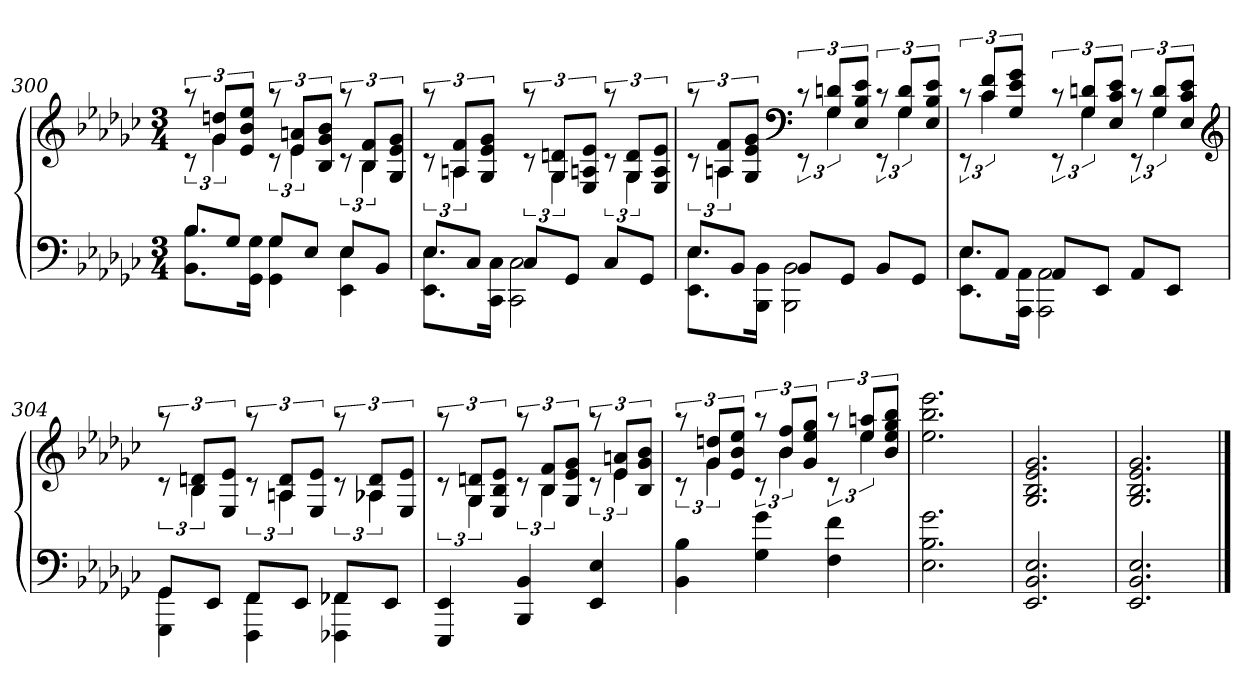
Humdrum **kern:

**kern	**kern
*part1	*part1
*staff2	*staff1
*clefF4	*clefG2
*k[b-e-a-d-g-c-]	*k[b-e-a-d-g-c-]
*M3/4	*M3/4
=300	=300
*^	*^
8B-L	8.BB- 8.B-L	12raa	12rc
.	.	12g- 12ddnL	6g-
8G-J	.	.	.
.	.	12e- 12b- 12ee-J	.
.	16GG- 16G-Jk	.	.
8G-L	4GG- 4G-	12raa	12rc
.	.	12e- 12anL	6e-
8E-J	.	.	.
.	.	12B- 12g- 12b-J	.
8E-L	4EE- 4E-	12raa	12rc
.	.	12B- 12fL	6B-
8BB-J	.	.	.
.	.	12G- 12e- 12g-J	.
=301	=301	=301	=301
8E-L	8.EE- 8.E-L	12raa	12rc
.	.	12An 12fL	6A
8C-J	.	.	.
.	.	12G- 12e- 12g-J	.
.	16CC- 16C-Jk	.	.
8C-L	2CC- 2C-	12raa	12rc
.	.	12G- 12dnL	6G-
8GG-J	.	.	.
.	.	12E- 12An 12e-J	.
8C-L	.	12raa	12rc
.	.	12G- 12dL	6G-
8GG-J	.	.	.
.	.	12E- 12A 12e-J	.
=302	=302	=302	=302
8E-L	8.EE- 8.E-L	12raa	12rc
.	.	12An 12fL	6A
8BB-J	.	.	.
.	.	12G- 12e- 12g-J	.
.	16BBB- 16BB-Jk	.	.
*	*	*clefF4	*
8BB-L	2BBB- 2BB-	12rc	12rEE
.	.	12G- 12dnL	6G-
8GG-J	.	.	.
.	.	12E- 12B- 12e-J	.
8BB-L	.	12rc	12rEE
.	.	12G- 12dL	6G-
8GG-J	.	.	.
.	.	12E- 12B- 12e-J	.
=303	=303	=303	=303
8E-L	8.EE- 8.E-L	12rc	12rEE
.	.	12c- 12fL	6c-
8AA-J	.	.	.
.	.	12G- 12e- 12g-J	.
.	16AAA- 16AA-Jk	.	.
8AA-L	2AAA- 2AA-	12rc	12rEE
.	.	12G- 12dnL	6G-
8EE-J	.	.	.
.	.	12E- 12c- 12e-J	.
8AA-L	.	12rc	12rEE
.	.	12G- 12dL	6G-
8EE-J	.	.	.
.	.	12E- 12c- 12e-J	.
*	*	*clefG2	*
=304	=304	=304	=304
8GG-L	4GGG- 4GG-	12raa	12rc
.	.	12B- 12dnL	6B-
8EE-J	.	.	.
.	.	12E- 12e-J	.
8FFL	4FFF 4FF	12raa	12rc
.	.	12An 12dL	6A
8EE-J	.	.	.
.	.	12E- 12e-J	.
8FF-XL	4FFF-X 4FF-X	12raa	12rc
.	.	12A-X 12dL	6A-X
8EE-J	.	.	.
.	.	12E- 12e-J	.
*v	*v	*	*
=305	=305	=305
4EEE- 4EE-	12raa	12rc
.	12G- 12dnL	6G-
.	12E- 12B- 12e-J	.
4BBB- 4BB-	12raa	12rc
.	12B- 12fL	6B-
.	12G- 12e- 12g-J	.
4EE- 4E-	12raa	12rc
.	12e- 12anL	6e-
.	12B- 12g- 12b-J	.
=306	=306	=306
4BB- 4B-	12raa	12rc
.	12g- 12ddnL	6g-
.	12e- 12b- 12ee-J	.
4G- 4g-	12raa	12rc
.	12b- 12ffL	6b-
.	12g- 12ee- 12gg-J	.
4F 4f	12raa	12rc
.	12ee- 12aanL	6ee-
.	12b- 12ee- 12gg- 12bb-J	.
*	*v	*v
=307	=307
2.E- 2.B- 2.g-	2.ee- 2.bb- 2.eee-
=308	=308
2.EE- 2.BB- 2.E-	2.G- 2.B- 2.e- 2.g-
=309	=309
2.EE- 2.BB- 2.E-	2.G- 2.B- 2.e- 2.g-
==	==
*-	*-
